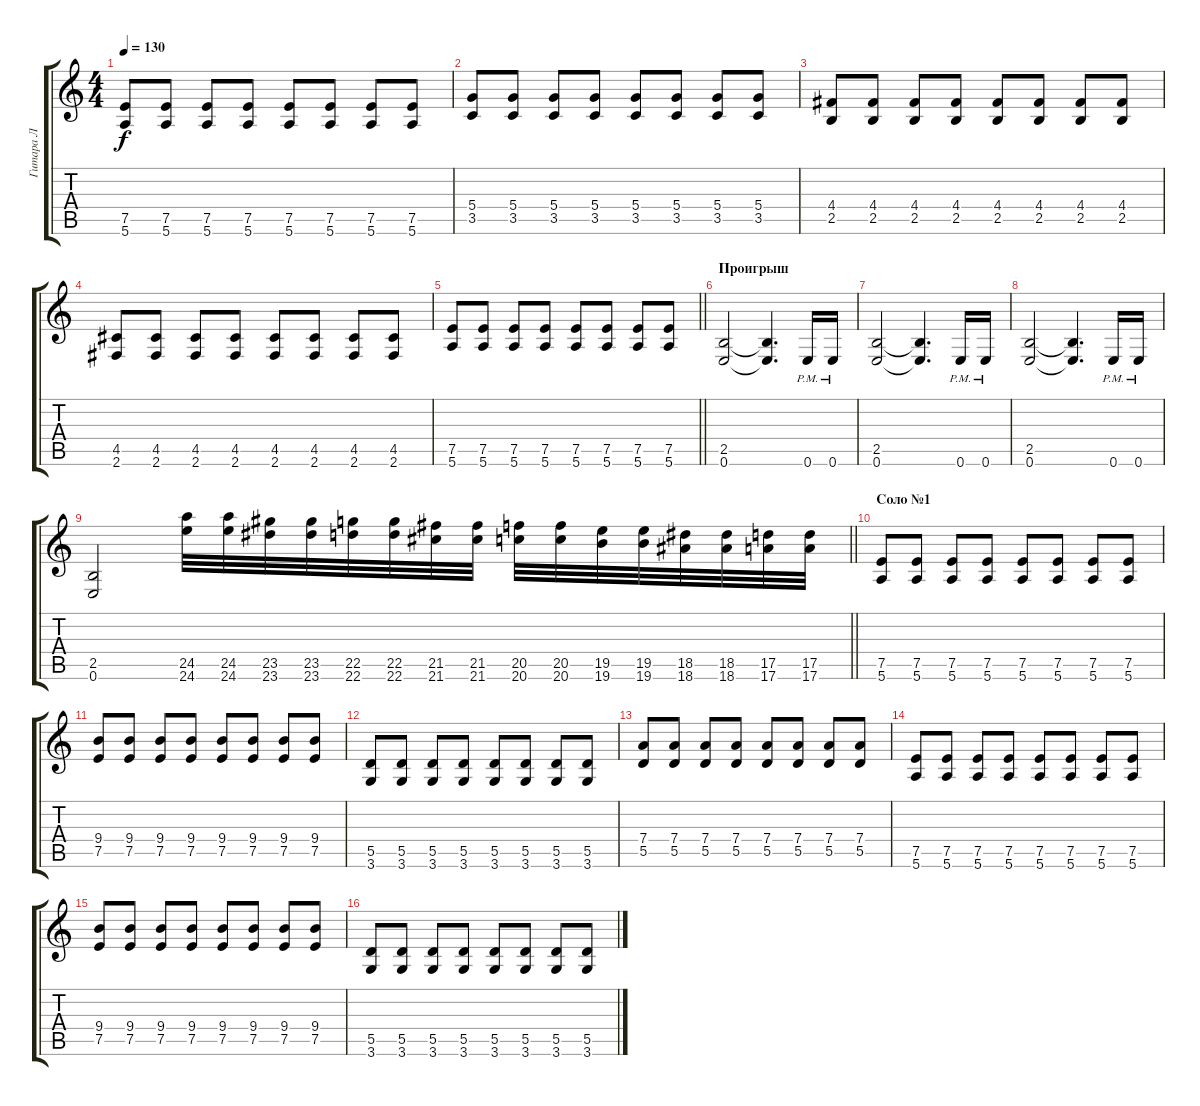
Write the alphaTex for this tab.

\track ("Гитара Л" "Гитара Л") {instrument distortionguitar}
\staff {score tabs}
\tuning (E4 B3 G3 D3 A2 E2) {hide}
\ts (4 4)
\tempo 130
\clef g2
\ks c
(7.5 5.6).8{dy f} (7.5 5.6).8 (7.5 5.6).8 (7.5 5.6).8 (7.5 5.6).8 (7.5 5.6).8 (7.5 5.6).8 (7.5 5.6).8 |
(5.4 3.5).8 (5.4 3.5).8 (5.4 3.5).8 (5.4 3.5).8 (5.4 3.5).8 (5.4 3.5).8 (5.4 3.5).8 (5.4 3.5).8 |
(4.4 2.5).8 (4.4 2.5).8 (4.4 2.5).8 (4.4 2.5).8 (4.4 2.5).8 (4.4 2.5).8 (4.4 2.5).8 (4.4 2.5).8 |
(4.5 2.6).8 (4.5 2.6).8 (4.5 2.6).8 (4.5 2.6).8 (4.5 2.6).8 (4.5 2.6).8 (4.5 2.6).8 (4.5 2.6).8 |
\barLineRight lightlight
(7.5 5.6).8 (7.5 5.6).8 (7.5 5.6).8 (7.5 5.6).8 (7.5 5.6).8 (7.5 5.6).8 (7.5 5.6).8 (7.5 5.6).8 |
\section ("" "Проигрыш")
(2.5 0.6).2 (2.5{t} 0.6{t}).4{d} 0.6{pm}.16 0.6{pm}.16 |
(2.5 0.6).2 (2.5{t} 0.6{t}).4{d} 0.6{pm}.16 0.6{pm}.16 |
(2.5 0.6).2 (2.5{t} 0.6{t}).4{d} 0.6{pm}.16 0.6{pm}.16 |
\barLineRight lightlight
(2.5 0.6).2 (24.5 24.6).32 (24.5 24.6).32 (23.5 23.6).32 (23.5 23.6).32 (22.5 22.6).32 (22.5 22.6).32 (21.5 21.6).32 (21.5 21.6).32 (20.5 20.6).32 (20.5 20.6).32 (19.5 19.6).32 (19.5 19.6).32 (18.5 18.6).32 (18.5 18.6).32 (17.5 17.6).32 (17.5 17.6).32 |
\section ("" "Соло №1")
(7.5 5.6).8 (7.5 5.6).8 (7.5 5.6).8 (7.5 5.6).8 (7.5 5.6).8 (7.5 5.6).8 (7.5 5.6).8 (7.5 5.6).8 |
(9.4 7.5).8 (9.4 7.5).8 (9.4 7.5).8 (9.4 7.5).8 (9.4 7.5).8 (9.4 7.5).8 (9.4 7.5).8 (9.4 7.5).8 |
(5.5 3.6).8 (5.5 3.6).8 (5.5 3.6).8 (5.5 3.6).8 (5.5 3.6).8 (5.5 3.6).8 (5.5 3.6).8 (5.5 3.6).8 |
(7.4 5.5).8 (7.4 5.5).8 (7.4 5.5).8 (7.4 5.5).8 (7.4 5.5).8 (7.4 5.5).8 (7.4 5.5).8 (7.4 5.5).8 |
(7.5 5.6).8 (7.5 5.6).8 (7.5 5.6).8 (7.5 5.6).8 (7.5 5.6).8 (7.5 5.6).8 (7.5 5.6).8 (7.5 5.6).8 |
(9.4 7.5).8 (9.4 7.5).8 (9.4 7.5).8 (9.4 7.5).8 (9.4 7.5).8 (9.4 7.5).8 (9.4 7.5).8 (9.4 7.5).8 |
(5.5 3.6).8 (5.5 3.6).8 (5.5 3.6).8 (5.5 3.6).8 (5.5 3.6).8 (5.5 3.6).8 (5.5 3.6).8 (5.5 3.6).8
